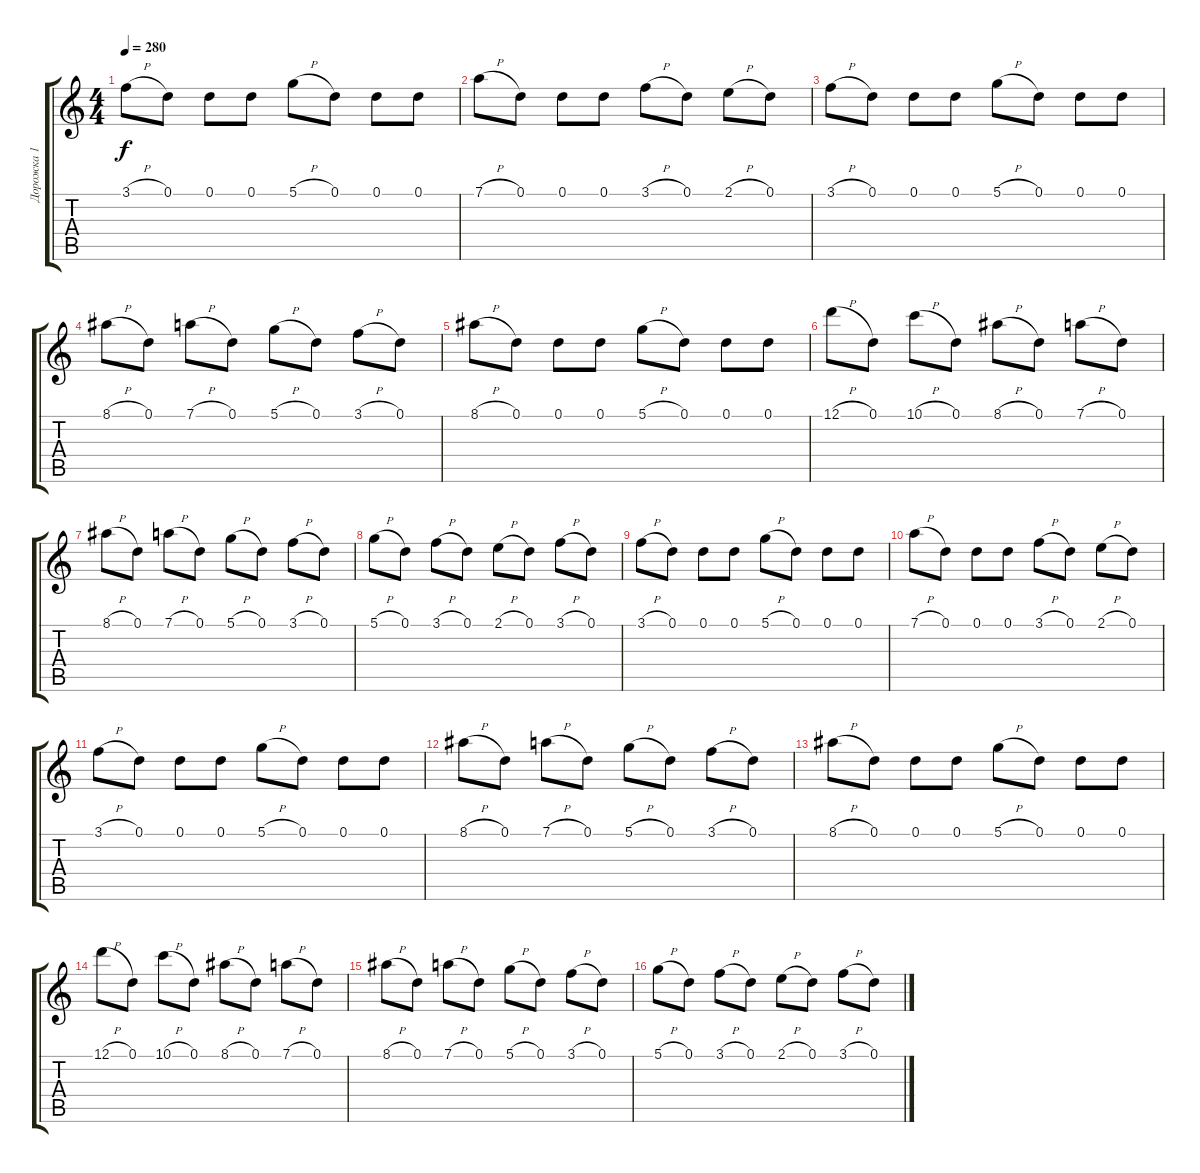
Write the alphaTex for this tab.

\track ("Дорожка 1" "Дорожка 1") {instrument distortionguitar}
\staff {score tabs}
\tuning (D4 A3 F3 C3 G2 D2) {hide}
\ts (4 4)
\tempo 280
\clef g2
\ks c
3.1{h}.8{dy f} 0.1.8 0.1.8 0.1.8 5.1{h}.8 0.1.8 0.1.8 0.1.8 |
7.1{h}.8 0.1.8 0.1.8 0.1.8 3.1{h}.8 0.1.8 2.1{h}.8 0.1.8 |
3.1{h}.8 0.1.8 0.1.8 0.1.8 5.1{h}.8 0.1.8 0.1.8 0.1.8 |
8.1{h}.8 0.1.8 7.1{h}.8 0.1.8 5.1{h}.8 0.1.8 3.1{h}.8 0.1.8 |
8.1{h}.8 0.1.8 0.1.8 0.1.8 5.1{h}.8 0.1.8 0.1.8 0.1.8 |
12.1{h}.8 0.1.8 10.1{h}.8 0.1.8 8.1{h}.8 0.1.8 7.1{h}.8 0.1.8 |
8.1{h}.8 0.1.8 7.1{h}.8 0.1.8 5.1{h}.8 0.1.8 3.1{h}.8 0.1.8 |
5.1{h}.8 0.1.8 3.1{h}.8 0.1.8 2.1{h}.8 0.1.8 3.1{h}.8 0.1.8 |
3.1{h}.8 0.1.8 0.1.8 0.1.8 5.1{h}.8 0.1.8 0.1.8 0.1.8 |
7.1{h}.8 0.1.8 0.1.8 0.1.8 3.1{h}.8 0.1.8 2.1{h}.8 0.1.8 |
3.1{h}.8 0.1.8 0.1.8 0.1.8 5.1{h}.8 0.1.8 0.1.8 0.1.8 |
8.1{h}.8 0.1.8 7.1{h}.8 0.1.8 5.1{h}.8 0.1.8 3.1{h}.8 0.1.8 |
8.1{h}.8 0.1.8 0.1.8 0.1.8 5.1{h}.8 0.1.8 0.1.8 0.1.8 |
12.1{h}.8 0.1.8 10.1{h}.8 0.1.8 8.1{h}.8 0.1.8 7.1{h}.8 0.1.8 |
8.1{h}.8 0.1.8 7.1{h}.8 0.1.8 5.1{h}.8 0.1.8 3.1{h}.8 0.1.8 |
5.1{h}.8 0.1.8 3.1{h}.8 0.1.8 2.1{h}.8 0.1.8 3.1{h}.8 0.1.8
